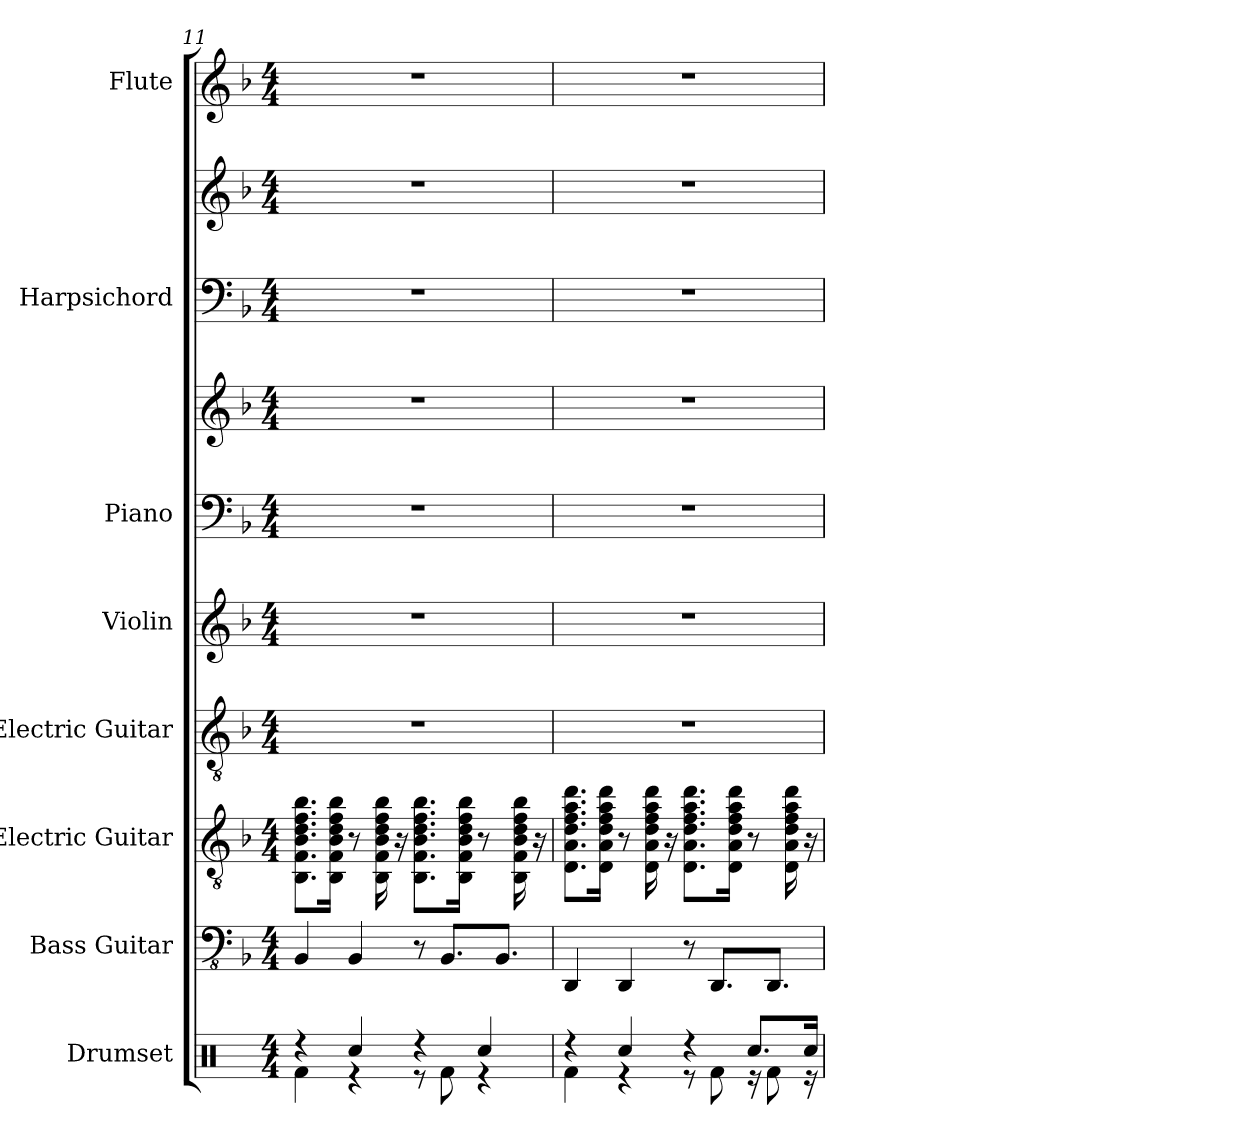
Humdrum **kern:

**kern	**kern	**kern	**kern	**kern	**kern	**kern	**kern	**kern	**kern
*part8	*part7	*part6	*part5	*part4	*part3	*part3	*part2	*part2	*part1
*staff10	*staff9	*staff8	*staff7	*staff6	*staff5	*staff4	*staff3	*staff2	*staff1
*I"Drumset	*I"Bass Guitar	*I"Electric Guitar	*I"Electric Guitar	*I"Violin	*I"Piano	*	*I"Harpsichord	*	*I"Flute
*I'Drs.	*I'B. Guit.	*I'El. Guit.	*I'El. Guit.	*I'Vln.	*I'Pno.	*	*I'Hch.	*	*I'Fl.
*clefX	*clefFv4	*clefGv2	*clefGv2	*clefG2	*clefF4	*clefG2	*clefF4	*clefG2	*clefG2
*k[]	*k[b-]	*k[b-]	*k[b-]	*k[b-]	*k[b-]	*k[b-]	*k[b-]	*k[b-]	*k[b-]
*M4/4	*M4/4	*M4/4	*M4/4	*M4/4	*M4/4	*M4/4	*M4/4	*M4/4	*M4/4
=11	=11	=11	=11	=11	=11	=11	=11	=11	=11
*^	*	*	*	*	*	*	*	*	*
4r	4Rf\	4BBB-/	8.BB-\ 8.F\ 8.B-\ 8.d\ 8.f\ 8.b-\L	1r	1r	1r	1r	1r	1r	1r
.	.	.	16BB-\ 16F\ 16B-\ 16d\ 16f\ 16b-\Jk	.	.	.	.	.	.	.
4Rcc/	4r	4BBB-/	8r	.	.	.	.	.	.	.
.	.	.	16BB-\ 16F\ 16B-\ 16d\ 16f\ 16b-\	.	.	.	.	.	.	.
.	.	.	16r	.	.	.	.	.	.	.
4r	8r	8r	8.BB-\ 8.F\ 8.B-\ 8.d\ 8.f\ 8.b-\L	.	.	.	.	.	.	.
.	8Rf\	8.BBB-/L	.	.	.	.	.	.	.	.
.	.	.	16BB-\ 16F\ 16B-\ 16d\ 16f\ 16b-\Jk	.	.	.	.	.	.	.
4Rcc/	4r	.	8r	.	.	.	.	.	.	.
.	.	8.BBB-/J	.	.	.	.	.	.	.	.
.	.	.	16BB-\ 16F\ 16B-\ 16d\ 16f\ 16b-\	.	.	.	.	.	.	.
.	.	.	16r	.	.	.	.	.	.	.
!!LO:PB:g=z
=12	=12	=12	=12	=12	=12	=12	=12	=12	=12	=12
4r	4Rf\	4DDD/	8.D\ 8.A\ 8.d\ 8.f\ 8.a\ 8.dd\L	1r	1r	1r	1r	1r	1r	1r
.	.	.	16D\ 16A\ 16d\ 16f\ 16a\ 16dd\Jk	.	.	.	.	.	.	.
4Rcc/	4r	4DDD/	8r	.	.	.	.	.	.	.
.	.	.	16D\ 16A\ 16d\ 16f\ 16a\ 16dd\	.	.	.	.	.	.	.
.	.	.	16r	.	.	.	.	.	.	.
4r	8r	8r	8.D\ 8.A\ 8.d\ 8.f\ 8.a\ 8.dd\L	.	.	.	.	.	.	.
.	8Rf\	8.DDD/L	.	.	.	.	.	.	.	.
.	.	.	16D\ 16A\ 16d\ 16f\ 16a\ 16dd\Jk	.	.	.	.	.	.	.
8.Rcc/L	16r	.	8r	.	.	.	.	.	.	.
.	8Rf\	8.DDD/J	.	.	.	.	.	.	.	.
.	.	.	16D\ 16A\ 16d\ 16f\ 16a\ 16dd\	.	.	.	.	.	.	.
16Rcc/Jk	16r	.	16r	.	.	.	.	.	.	.
*v	*v	*	*	*	*	*	*	*	*	*
=	=	=	=	=	=	=	=	=	=
*-	*-	*-	*-	*-	*-	*-	*-	*-	*-
